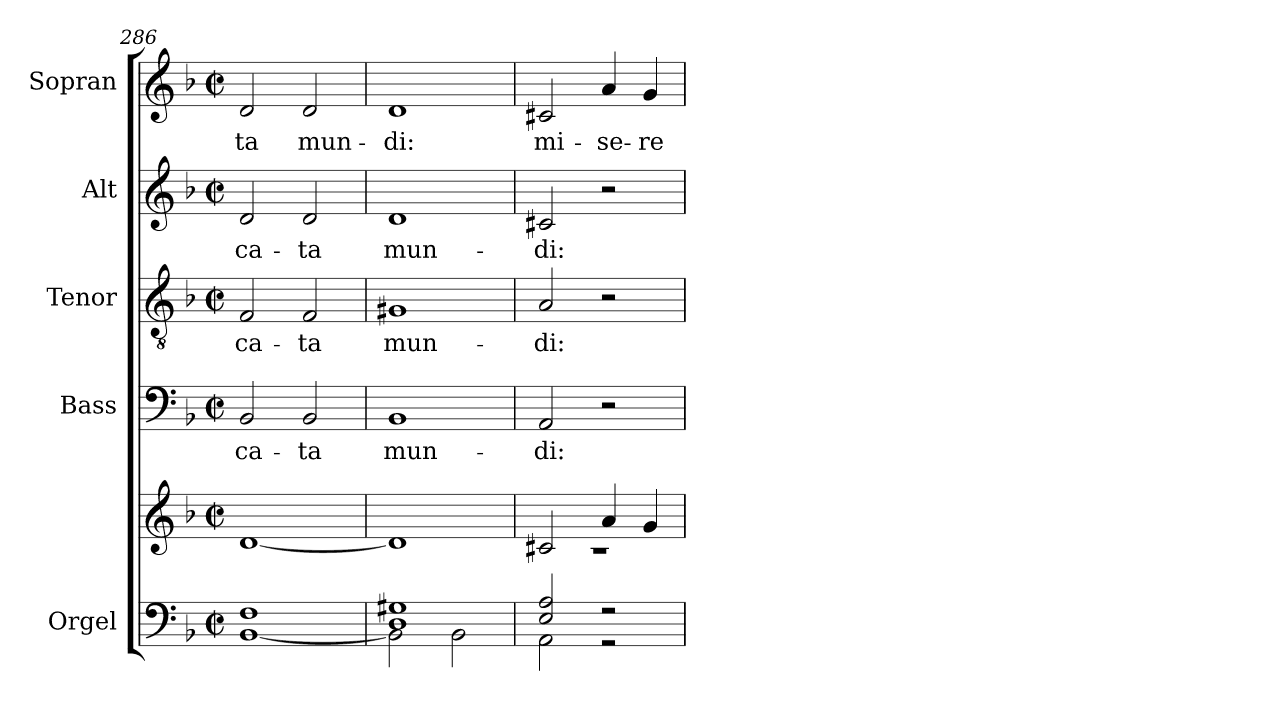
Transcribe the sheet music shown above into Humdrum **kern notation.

**kern	**kern	**kern	**text	**kern	**text	**kern	**text	**kern	**text
*part5	*part5	*part4	*part4	*part3	*part3	*part2	*part2	*part1	*part1
*staff6	*staff5	*staff4	*staff4	*staff3	*staff3	*staff2	*staff2	*staff1	*staff1
*I"Orgel	*	*I"Bass	*	*I"Tenor	*	*I"Alt	*	*I"Sopran	*
*I'Org.	*	*I'B.	*	*I'T.	*	*I'A.	*	*I'S.	*
*clefF4	*clefG2	*clefF4	*	*clefGv2	*	*clefG2	*	*clefG2	*
*k[b-]	*k[b-]	*k[b-]	*	*k[b-]	*	*k[b-]	*	*k[b-]	*
*F:	*F:	*F:	*	*F:	*	*F:	*	*F:	*
*M2/2	*M2/2	*M2/2	*	*M2/2	*	*M2/2	*	*M2/2	*
*met(c|)	*met(c|)	*met(c|)	*	*met(c|)	*	*met(c|)	*	*met(c|)	*
=286	=286	=286	=286	=286	=286	=286	=286	=286	=286
*^	*	*	*	*	*	*	*	*	*
!	!	!	!	!LO:LY:b	!	!LO:LY:b	!	!LO:LY:b	!	!LO:LY:b
1F	[<1BB-	[1d	2BB-/	-ca-	2F/	-ca-	2d/	-ca-	2d/	-ta
!	!	!	!	!LO:LY:b	!	!LO:LY:b	!	!LO:LY:b	!	!LO:LY:b
.	.	.	2BB-/	-ta	2F/	-ta	2d/	-ta	2d/	mun-
!!LO:LB:g=z
=287	=287	=287	=287	=287	=287	=287	=287	=287	=287	=287
!	!	!	!	!LO:LY:b	!	!LO:LY:b	!	!LO:LY:b	!	!LO:LY:b
1D 1G#X	2BB-\]	1d]	1BB-	mun-	1G#X	mun-	1d	mun-	1d	-di:
.	2BB-\	.	.	.	.	.	.	.	.	.
=288	=288	=288	=288	=288	=288	=288	=288	=288	=288	=288
*	*	*^	*	*	*	*	*	*	*	*
!	!	!	!	!	!LO:LY:b	!	!LO:LY:b	!	!LO:LY:b	!	!LO:LY:b
2E/ 2A/	2AA\	2c#X/	1rc	2AA/	-di:	2A/	-di:	2c#X/	-di:	2c#X/	mi-
!	!	!	!	!	!	!	!	!	!	!	!LO:LY:b
2r	2r	4a/	.	2r	.	2r	.	2r	.	4a/	-se-
!	!	!	!	!	!	!	!	!	!	!	!LO:LY:b
.	.	4g/	.	.	.	.	.	.	.	4g/	-re-
*v	*v	*	*	*	*	*	*	*	*	*	*
*	*v	*v	*	*	*	*	*	*	*	*
=	=	=	=	=	=	=	=	=	=
*-	*-	*-	*-	*-	*-	*-	*-	*-	*-
